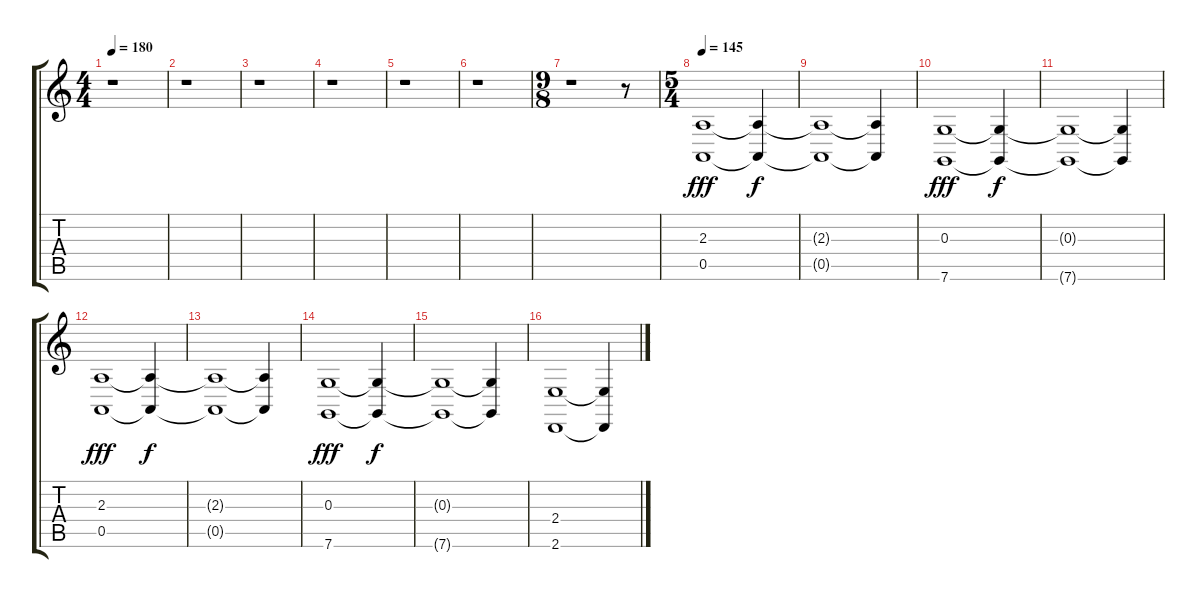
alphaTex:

\track "" {instrument brightacousticpiano}
\staff {score tabs}
\tuning (E4 B3 G3 D3 A2 C2) {hide}
\ts (4 4)
\tempo 180
\clef g2
\ks c
r.1{dy fff} |
r.1 |
r.1 |
r.1 |
r.1 |
r.1 |
\ts (9 8)
r.1 r.8 |
\ts (5 4)
\tempo 145
(2.3 0.5).1 (2.3{t} 0.5{t}).4{dy f} |
(2.3{t} 0.5{t}).1 (2.3{t} 0.5{t}).4 |
(0.3 7.6).1{dy fff} (0.3{t} 7.6{t}).4{dy f} |
(0.3{t} 7.6{t}).1 (0.3{t} 7.6{t}).4 |
(2.3 0.5).1{dy fff} (2.3{t} 0.5{t}).4{dy f} |
(2.3{t} 0.5{t}).1 (2.3{t} 0.5{t}).4 |
(0.3 7.6).1{dy fff} (0.3{t} 7.6{t}).4{dy f} |
(0.3{t} 7.6{t}).1 (0.3{t} 7.6{t}).4 |
(2.4 2.6).1 (2.4{t} 2.6{t}).4
